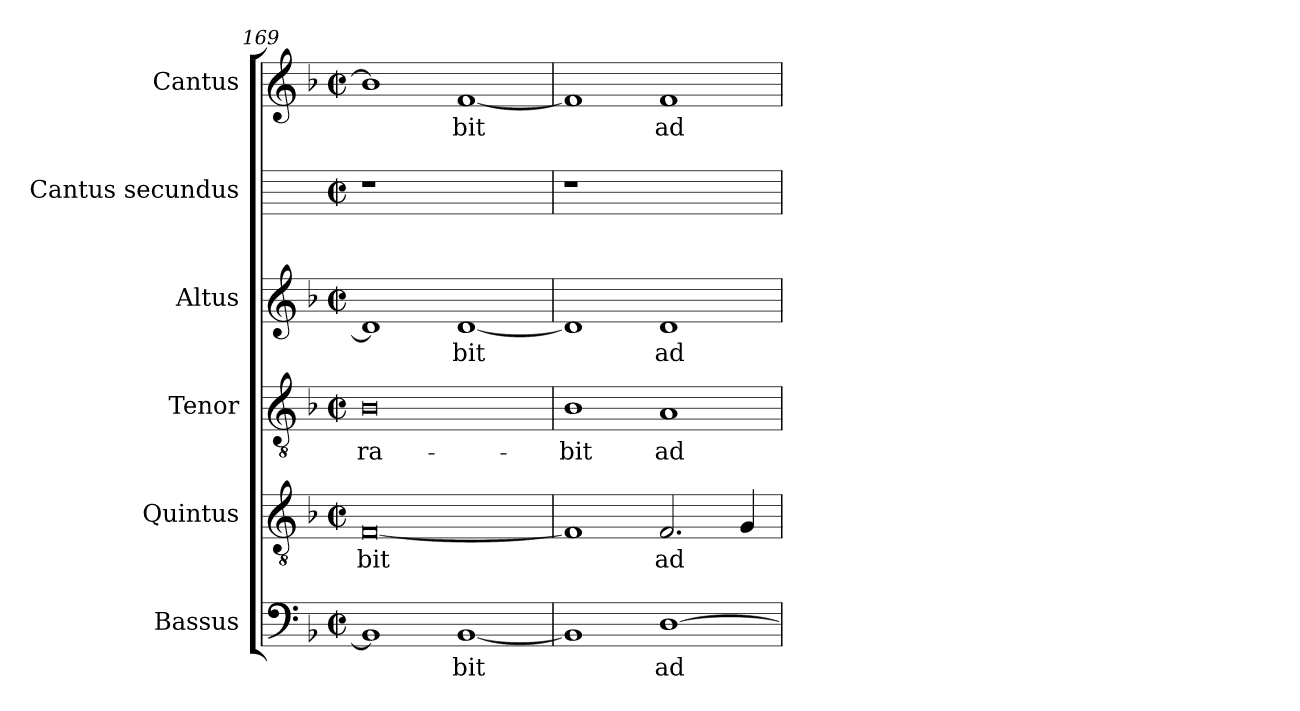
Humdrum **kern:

**kern	**text	**kern	**text	**kern	**text	**kern	**text	**kern	**kern	**text
*part6	*part6	*part5	*part5	*part4	*part4	*part3	*part3	*part2	*part1	*part1
*staff6	*staff6	*staff5	*staff5	*staff4	*staff4	*staff3	*staff3	*staff2	*staff1	*staff1
*I"Bassus	*	*I"Quintus	*	*I"Tenor	*	*I"Altus	*	*I"Cantus  secundus	*I"Cantus	*
*I'B	*	*I'Q	*	*I'T	*	*I'A	*	*	*I'C	*
*clefF4	*	*clefGv2	*	*clefGv2	*	*clefG2	*	*	*clefG2	*
*k[b-]	*	*k[b-]	*	*k[b-]	*	*k[b-]	*	*k[]	*k[b-]	*
*F:	*	*F:	*	*F:	*	*F:	*	*C:	*F:	*
*M2/2	*	*M2/2	*	*M2/2	*	*M2/2	*	*M2/2	*M2/2	*
*met(c|)	*	*met(c|)	*	*met(c|)	*	*met(c|)	*	*met(c|)	*met(c|)	*
=169	=169	=169	=169	=169	=169	=169	=169	=169	=169	=169
!	!LO:LY:b:cj	!	!LO:LY:b:cj	!	!LO:LY:b:cj	!	!LO:LY:b:cj	!	!	!LO:LY:b:cj
1BB-]	.	[<0F	bit	0B-	-ra-	1d]	--	1r	1b-]	.
!	!LO:LY:b:cj	!	!	!	!	!	!LO:LY:b:cj	!	!	!LO:LY:b:cj
[<1BB-	bit	.	.	.	.	[<1d	-bit	1ryy	[<1f	bit
=170	=170	=170	=170	=170	=170	=170	=170	=170	=170	=170
!	!LO:LY:b:cj	!	!LO:LY:b:cj	!	!LO:LY:b:cj	!	!LO:LY:b:cj	!	!	!LO:LY:b:cj
1BB-]	.	1F]	.	1B-	-bit	1d]	.	1r	1f]	.
!	!LO:LY:b:cj	!	!LO:LY:b:cj	!	!LO:LY:b:cj	!	!LO:LY:b:cj	!	!	!LO:LY:b:cj
[>1D	ad	2.F/	ad	1A	ad	1d	ad	1ryy	1f	ad
!	!	!	!LO:LY:b:cj	!	!	!	!	!	!	!
.	.	4G/	.	.	.	.	.	.	.	.
=	=	=	=	=	=	=	=	=	=	=
*-	*-	*-	*-	*-	*-	*-	*-	*-	*-	*-
